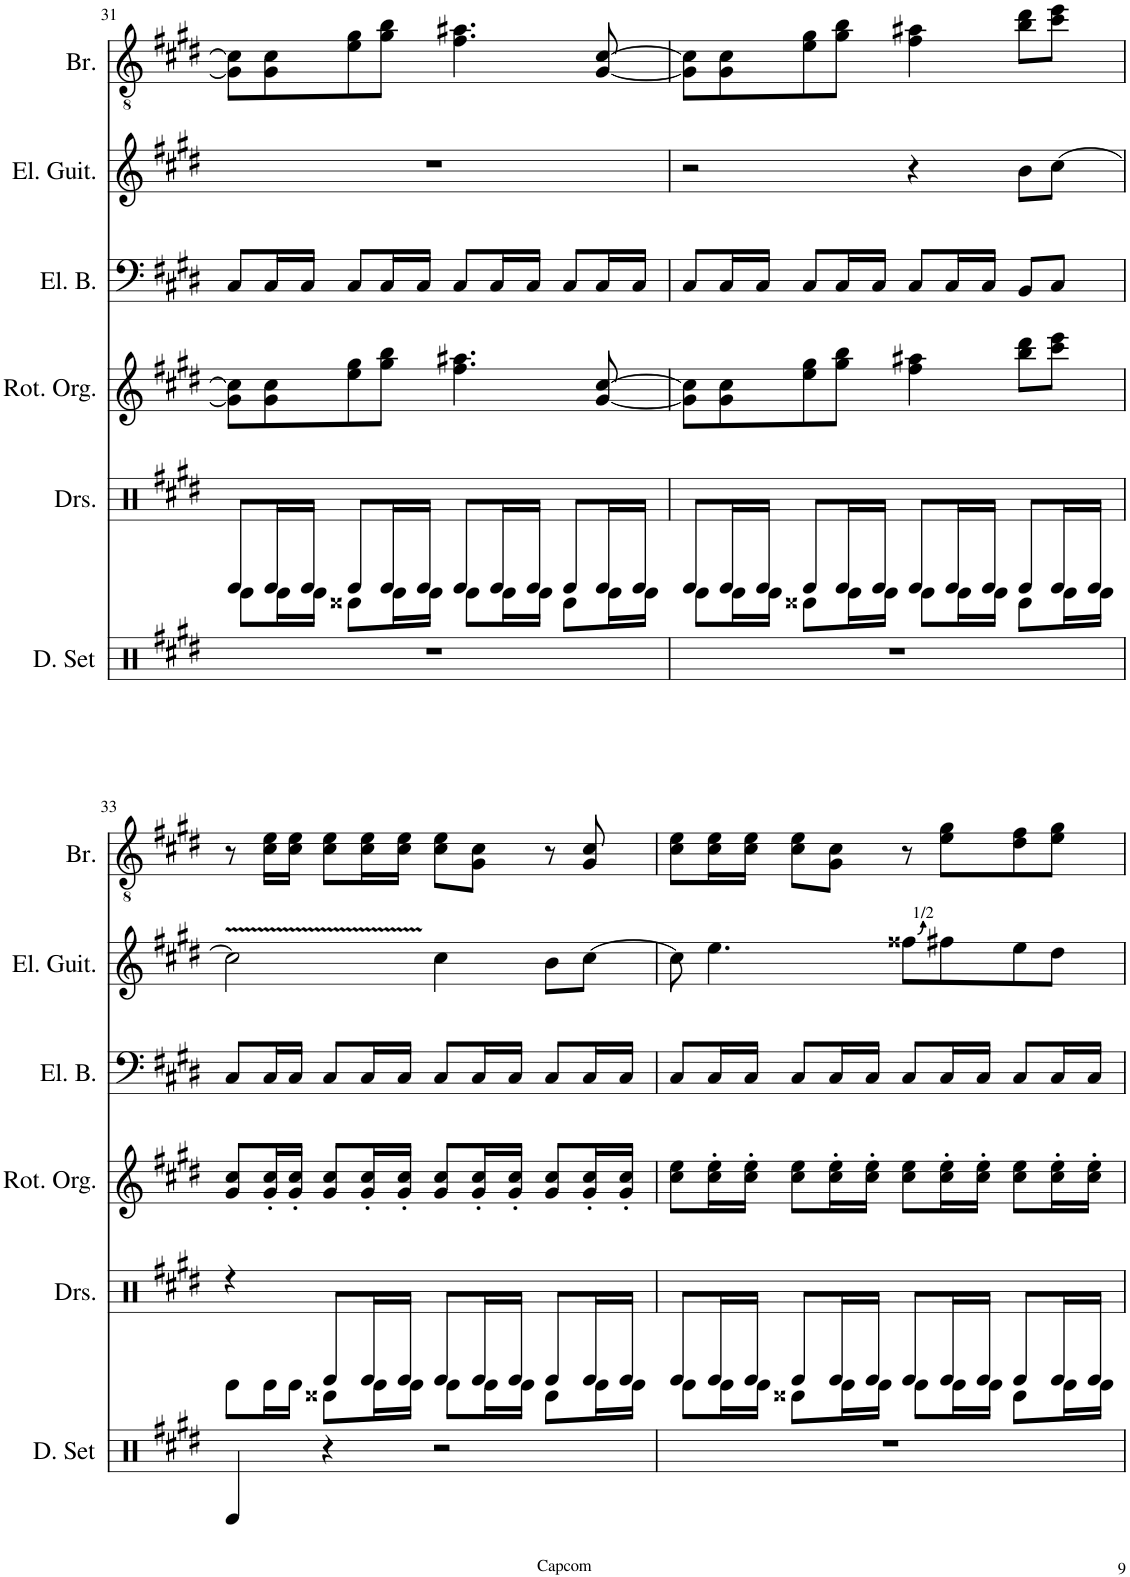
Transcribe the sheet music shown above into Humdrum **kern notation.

**kern	**kern	**kern	**kern	**kern	**kern
*part6	*part5	*part4	*part3	*part2	*part1
*staff6	*staff5	*staff4	*staff3	*staff2	*staff1
*I"ドラムセット	*I"ドラムセット	*I"ロータリーオルガン	*I"エレキベース	*I"エレキギター	*I"金管楽器
!!LO:PB:g=z
*clefX	*clefX	*clefG2	*clefF4	*clefG2	*clefGv2
*	*	*	*Trd7c12	*	*
*k[f#c#g#d#]	*k[f#c#g#d#]	*k[f#c#g#d#]	*k[f#c#g#d#]	*k[f#c#g#d#]	*k[f#c#g#d#]
*M4/4	*M4/4	*M4/4	*M4/4	*M4/4	*M4/4
=31	=31	=31	=31	=31	=31
*	*^	*	*	*	*
1r	8FF/L	8EE\L	8g#\] 8cc#\]L	8C#/L	1r	8G#\] 8c#\]L
.	16FF/L	16EE\L	8g#\ 8cc#\	16C#/L	.	8G#\ 8c#\
.	16FF/JJ	16EE\JJ	.	16C#/JJ	.	.
.	8FF/L	8CC##X\L	8ee\ 8gg#\	8C#/L	.	8e\ 8g#\
.	16FF/L	16EE\L	8gg#\ 8bb\J	16C#/L	.	8g#\ 8b\J
.	16FF/JJ	16EE\JJ	.	16C#/JJ	.	.
.	8FF/L	8EE\L	4.ff#\ 4.aa#X\	8C#/L	.	4.f#\ 4.a#X\
.	16FF/L	16EE\L	.	16C#/L	.	.
.	16FF/JJ	16EE\JJ	.	16C#/JJ	.	.
.	8FF/L	8CC\L	.	8C#/L	.	.
.	16FF/L	16EE\L	[8g#/ [8cc#/	16C#/L	.	[8G#/ [8c#/
.	16FF/JJ	16EE\JJ	.	16C#/JJ	.	.
=32	=32	=32	=32	=32	=32	=32
1r	8FF/L	8EE\L	8g#\] 8cc#\]L	8C#/L	2r	8G#\] 8c#\]L
.	16FF/L	16EE\L	8g#\ 8cc#\	16C#/L	.	8G#\ 8c#\
.	16FF/JJ	16EE\JJ	.	16C#/JJ	.	.
.	8FF/L	8CC##X\L	8ee\ 8gg#\	8C#/L	.	8e\ 8g#\
.	16FF/L	16EE\L	8gg#\ 8bb\J	16C#/L	.	8g#\ 8b\J
.	16FF/JJ	16EE\JJ	.	16C#/JJ	.	.
.	8FF/L	8EE\L	4ff#\ 4aa#X\	8C#/L	4r	4f#\ 4a#X\
.	16FF/L	16EE\L	.	16C#/L	.	.
.	16FF/JJ	16EE\JJ	.	16C#/JJ	.	.
.	8FF/L	8CC\L	8bb\ 8ddd#\L	8BB/L	8b\L	8b\ 8dd#\L
.	16FF/L	16EE\L	8ccc#\ 8eee\J	8C#/J	[8cc#\J	8cc#\ 8ee\J
.	16FF/JJ	16EE\JJ	.	.	.	.
!!LO:LB:g=z
=33	=33	=33	=33	=33	=33	=33
4Cn/	4r	8EE\L	8g#/ 8cc#/L	8C#/L	2cc#\]	8r
.	.	16EE\L	16g#/' 16cc#/'L	16C#/L	.	16c#\ 16e\LL
.	.	16EE\JJ	16g#/' 16cc#/'JJ	16C#/JJ	.	16c#\ 16e\JJ
4r	8FF/L	8CC##X\L	8g#/ 8cc#/L	8C#/L	.	8c#\ 8e\L
.	16FF/L	16EE\L	16g#/' 16cc#/'L	16C#/L	.	16c#\ 16e\L
.	16FF/JJ	16EE\JJ	16g#/' 16cc#/'JJ	16C#/JJ	.	16c#\ 16e\JJ
2r	8FF/L	8EE\L	8g#/ 8cc#/L	8C#/L	4cc#\	8c#\ 8e\L
.	16FF/L	16EE\L	16g#/' 16cc#/'L	16C#/L	.	8G#\ 8c#\J
.	16FF/JJ	16EE\JJ	16g#/' 16cc#/'JJ	16C#/JJ	.	.
.	8FF/L	8CC\L	8g#/ 8cc#/L	8C#/L	8b\L	8r
.	16FF/L	16EE\L	16g#/' 16cc#/'L	16C#/L	[8cc#\J	8G#/ 8c#/
.	16FF/JJ	16EE\JJ	16g#/' 16cc#/'JJ	16C#/JJ	.	.
=34	=34	=34	=34	=34	=34	=34
1r	8FF/L	8EE\L	8cc#\ 8ee\L	8C#/L	8cc#\]	8c#\ 8e\L
.	16FF/L	16EE\L	16cc#\' 16ee\'L	16C#/L	4.ee\	16c#\ 16e\L
.	16FF/JJ	16EE\JJ	16cc#\' 16ee\'JJ	16C#/JJ	.	16c#\ 16e\JJ
.	8FF/L	8CC##X\L	8cc#\ 8ee\L	8C#/L	.	8c#\ 8e\L
.	16FF/L	16EE\L	16cc#\' 16ee\'L	16C#/L	.	8G#\ 8c#\J
.	16FF/JJ	16EE\JJ	16cc#\' 16ee\'JJ	16C#/JJ	.	.
.	8FF/L	8EE\L	8cc#\ 8ee\L	8C#/L	8ff##X\L	8r
.	16FF/L	16EE\L	16cc#\' 16ee\'L	16C#/L	8ff#X\	8e\ 8g#\L
.	16FF/JJ	16EE\JJ	16cc#\' 16ee\'JJ	16C#/JJ	.	.
.	8FF/L	8CC\L	8cc#\ 8ee\L	8C#/L	8ee\	8d#\ 8f#\
.	16FF/L	16EE\L	16cc#\' 16ee\'L	16C#/L	8dd#\J	8e\ 8g#\J
.	16FF/JJ	16EE\JJ	16cc#\' 16ee\'JJ	16C#/JJ	.	.
*	*v	*v	*	*	*	*
=	=	=	=	=	=
*-	*-	*-	*-	*-	*-
